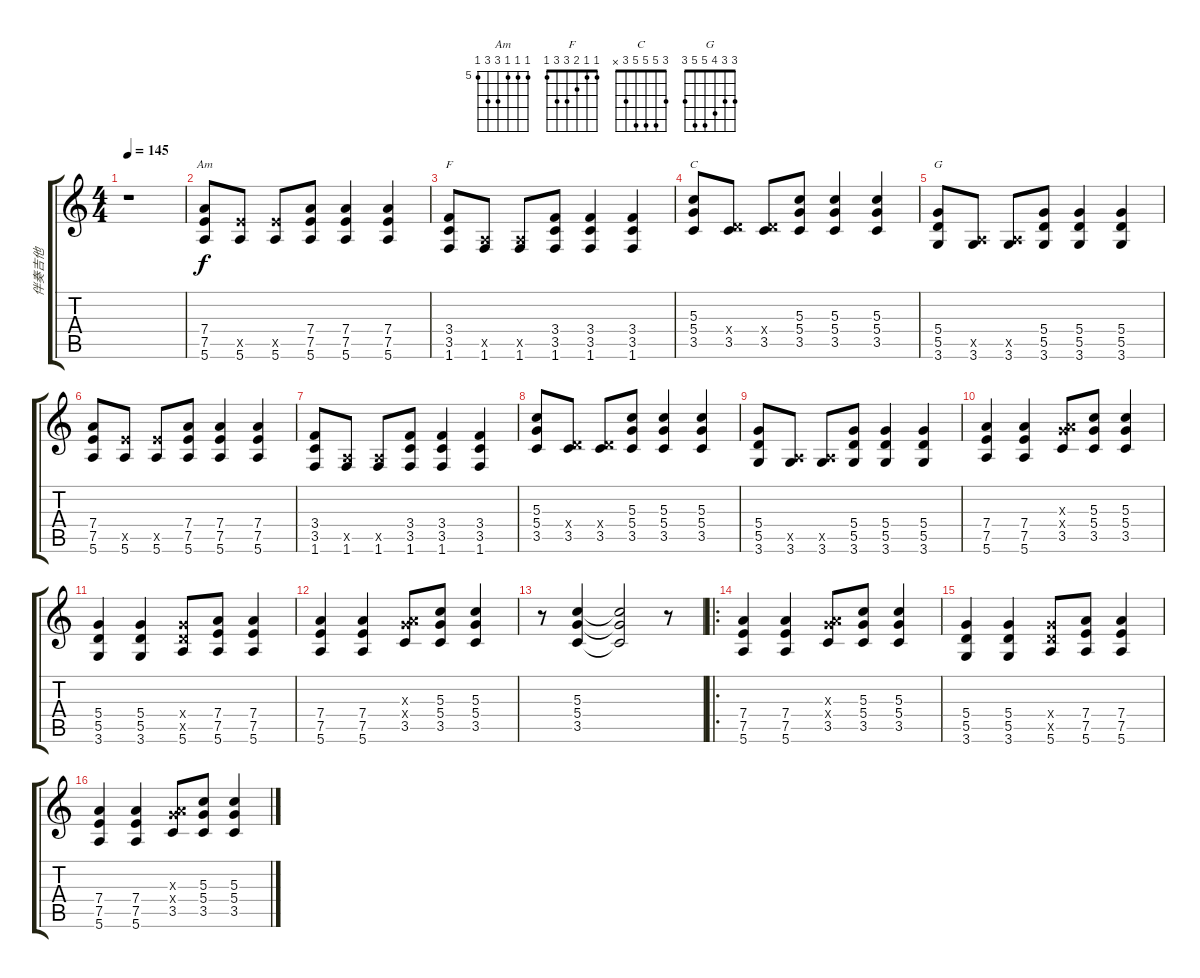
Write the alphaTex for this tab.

\track ("伴奏吉他" "伴奏吉他") {instrument overdrivenguitar}
\staff {score tabs}
\tuning (E4 B3 G3 D3 A2 E2) {hide}
\chord ("Am" 5 5 5 7 7 5) {firstfret 5}
\chord ("F" 1 1 2 3 3 1)
\chord ("C" 3 5 5 5 3 x)
\chord ("G" 3 3 4 5 5 3)
\ts (4 4)
\tempo 145
\clef g2
\ks c
r.1{dy f instrument overdrivenguitar} |
(7.4 7.5 5.6).8{ch "Am"} (7.5{x} 5.6).8 (7.5{x} 5.6).8 (7.4 7.5 5.6).8 (7.4 7.5 5.6).4 (7.4 7.5 5.6).4 |
(3.4 3.5 1.6).8{ch "F"} (0.5{x} 1.6).8 (0.5{x} 1.6).8 (3.4 3.5 1.6).8 (3.4 3.5 1.6).4 (3.4 3.5 1.6).4 |
(5.3 5.4 3.5).8{ch "C"} (0.4{x} 3.5).8 (0.4{x} 3.5).8 (5.3 5.4 3.5).8 (5.3 5.4 3.5).4 (5.3 5.4 3.5).4 |
(5.4 5.5 3.6).8{ch "G"} (0.5{x} 3.6).8 (0.5{x} 3.6).8 (5.4 5.5 3.6).8 (5.4 5.5 3.6).4 (5.4 5.5 3.6).4 |
(7.4 7.5 5.6).8 (7.5{x} 5.6).8 (7.5{x} 5.6).8 (7.4 7.5 5.6).8 (7.4 7.5 5.6).4 (7.4 7.5 5.6).4 |
(3.4 3.5 1.6).8 (0.5{x} 1.6).8 (0.5{x} 1.6).8 (3.4 3.5 1.6).8 (3.4 3.5 1.6).4 (3.4 3.5 1.6).4 |
(5.3 5.4 3.5).8 (0.4{x} 3.5).8 (0.4{x} 3.5).8 (5.3 5.4 3.5).8 (5.3 5.4 3.5).4 (5.3 5.4 3.5).4 |
(5.4 5.5 3.6).8 (0.5{x} 3.6).8 (0.5{x} 3.6).8 (5.4 5.5 3.6).8 (5.4 5.5 3.6).4 (5.4 5.5 3.6).4 |
(7.4 7.5 5.6).4 (7.4 7.5 5.6).4 (0.3{x} 7.4{x} 3.5).8 (5.3 5.4 3.5).8 (5.3 5.4 3.5).4 |
(5.4 5.5 3.6).4 (5.4 5.5 3.6).4 (5.4{x} 5.5{x} 5.6).8 (7.4 7.5 5.6).8 (7.4 7.5 5.6).4 |
(7.4 7.5 5.6).4 (7.4 7.5 5.6).4 (0.3{x} 7.4{x} 3.5).8 (5.3 5.4 3.5).8 (5.3 5.4 3.5).4 |
r.8 (5.3 5.4 3.5).4 (5.3{t} 5.4{t} 3.5{t}).2 r.8 |
\ro
(7.4 7.5 5.6).4 (7.4 7.5 5.6).4 (0.3{x} 7.4{x} 3.5).8 (5.3 5.4 3.5).8 (5.3 5.4 3.5).4 |
(5.4 5.5 3.6).4 (5.4 5.5 3.6).4 (5.4{x} 5.5{x} 5.6).8 (7.4 7.5 5.6).8 (7.4 7.5 5.6).4 |
(7.4 7.5 5.6).4 (7.4 7.5 5.6).4 (0.3{x} 7.4{x} 3.5).8 (5.3 5.4 3.5).8 (5.3 5.4 3.5).4
